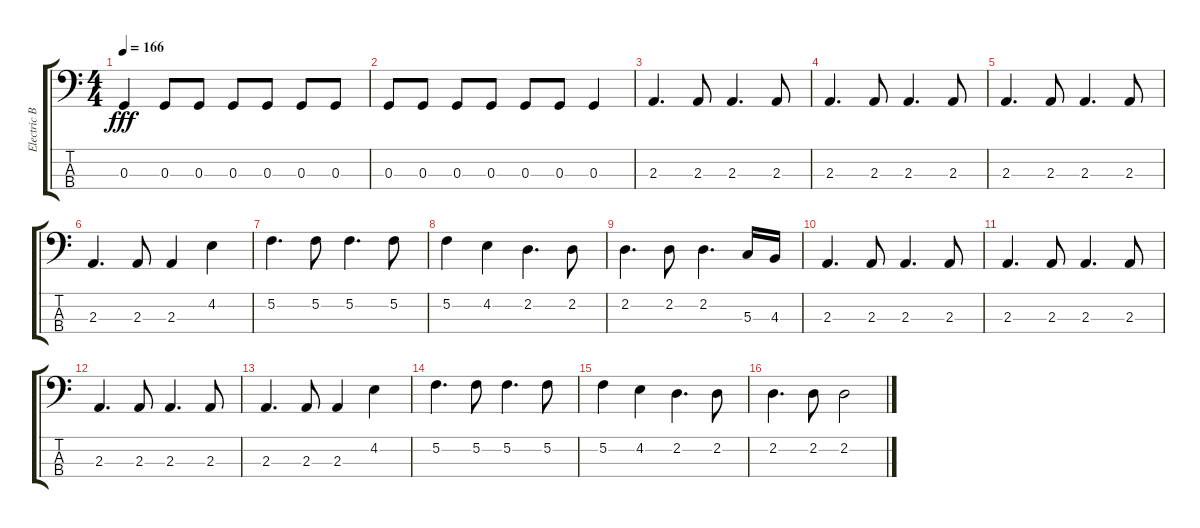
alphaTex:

\track ("Electric Bass" "Electric B") {instrument electricbassfinger}
\staff {score tabs}
\tuning (F2 C2 G1 C1) {hide}
\ts (4 4)
\tempo 166
\clef f4
\ks c
0.3.4{dy fff} 0.3.8 0.3.8 0.3.8 0.3.8 0.3.8 0.3.8 |
0.3.8 0.3.8 0.3.8 0.3.8 0.3.8 0.3.8 0.3.4 |
2.3.4{d} 2.3.8 2.3.4{d} 2.3.8 |
2.3.4{d} 2.3.8 2.3.4{d} 2.3.8 |
2.3.4{d} 2.3.8 2.3.4{d} 2.3.8 |
2.3.4{d} 2.3.8 2.3.4 4.2.4 |
5.2.4{d} 5.2.8 5.2.4{d} 5.2.8 |
5.2.4 4.2.4 2.2.4{d} 2.2.8 |
2.2.4{d} 2.2.8 2.2.4{d} 5.3.16 4.3.16 |
2.3.4{d} 2.3.8 2.3.4{d} 2.3.8 |
2.3.4{d} 2.3.8 2.3.4{d} 2.3.8 |
2.3.4{d} 2.3.8 2.3.4{d} 2.3.8 |
2.3.4{d} 2.3.8 2.3.4 4.2.4 |
5.2.4{d} 5.2.8 5.2.4{d} 5.2.8 |
5.2.4 4.2.4 2.2.4{d} 2.2.8 |
2.2.4{d} 2.2.8 2.2.2
